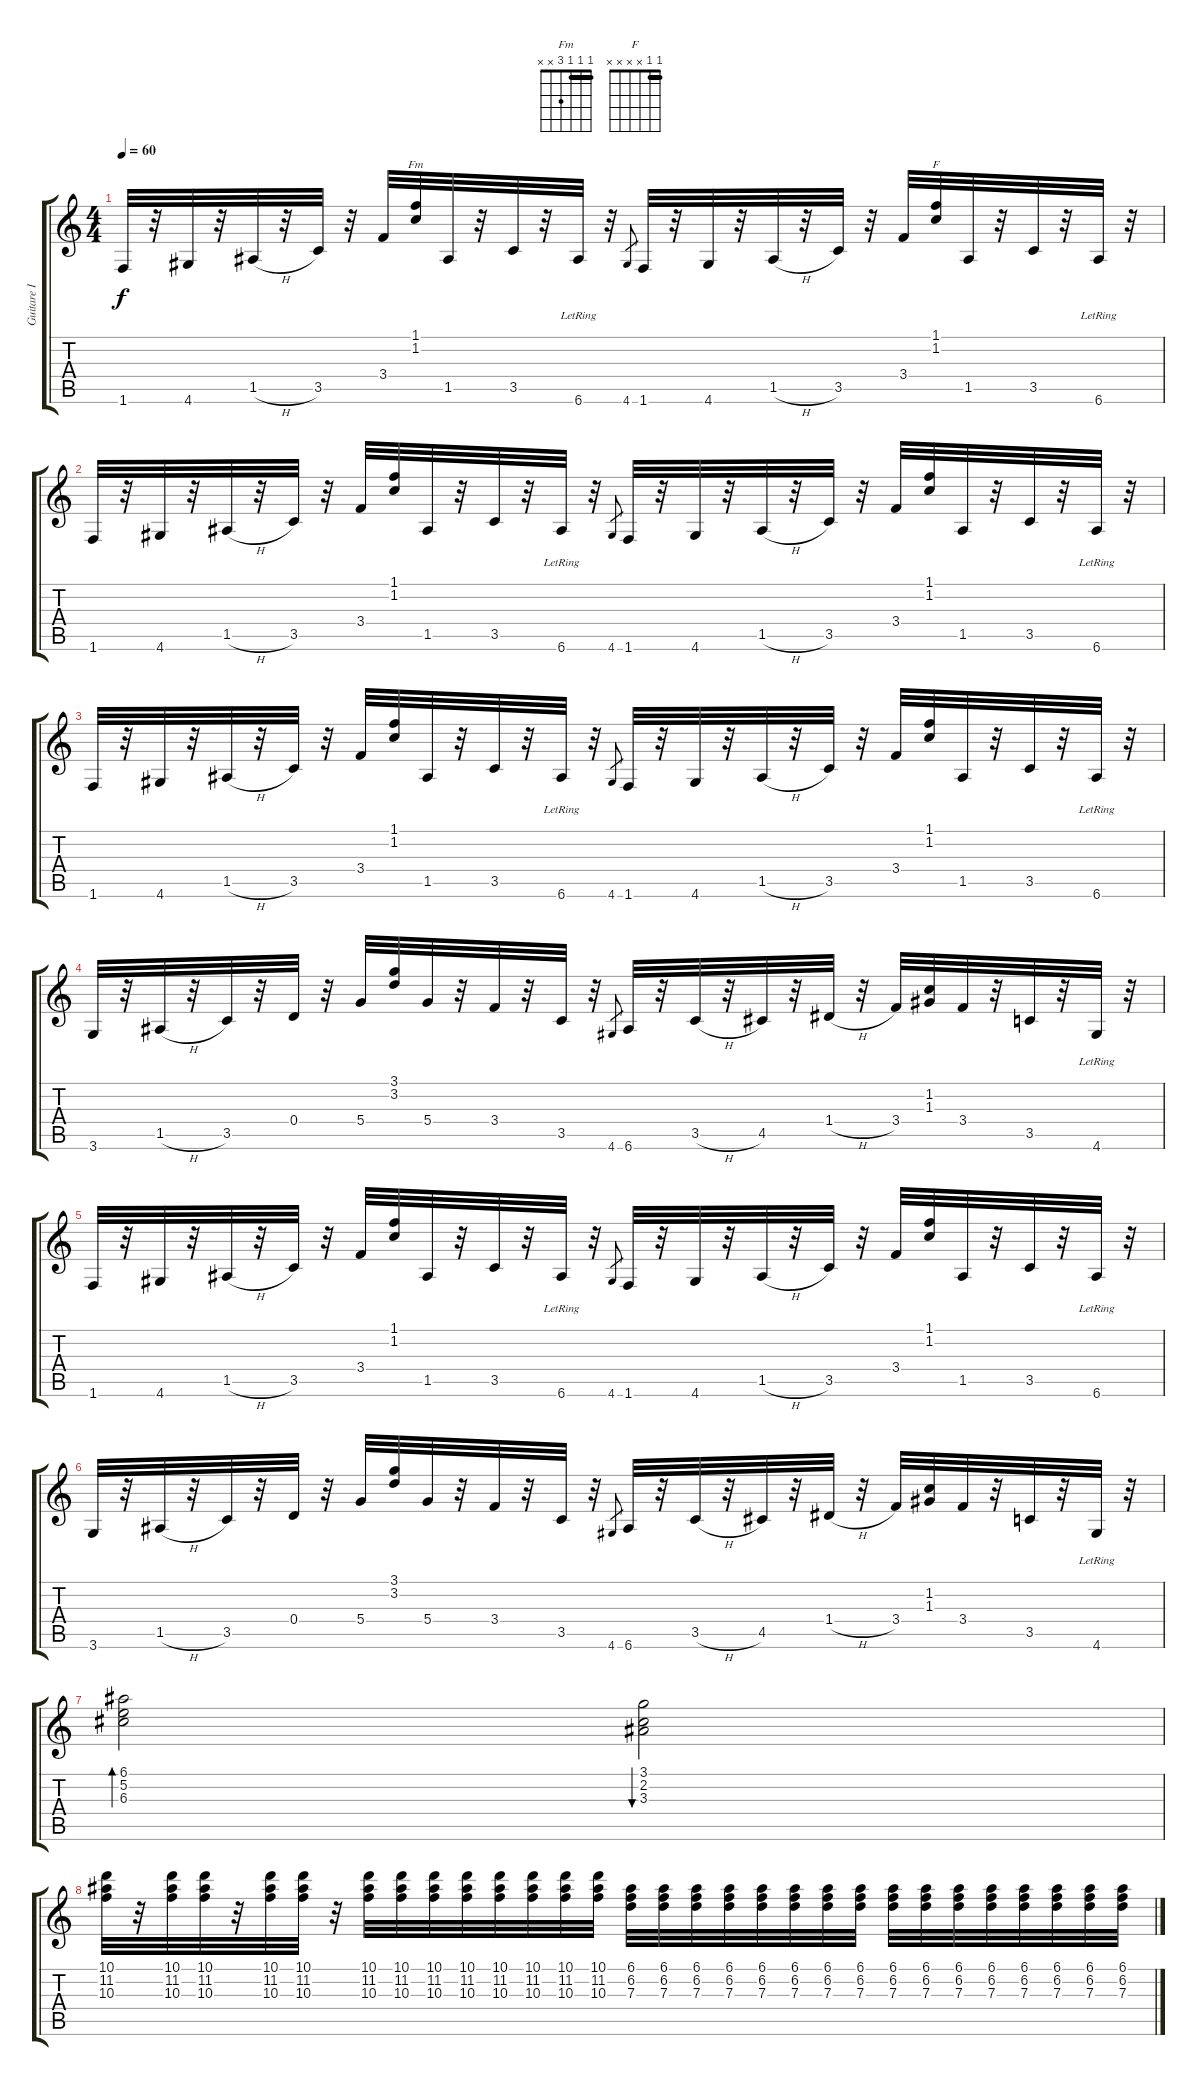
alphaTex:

\track ("Guitare I" "Guitare I") {instrument overdrivenguitar}
\staff {score tabs}
\tuning (E4 B3 G3 D3 A2 E2) {hide}
\chord ("Fm" 1 1 1 3 x x) {barre 1}
\chord ("F" 1 1 x x x x) {barre 1}
\ts (4 4)
\tempo 60
\clef g2
\ks c
1.6.32{dy f} r.32 4.6.32 r.32 1.5{h}.32 r.32 3.5.32 r.32 3.4.32 (1.1 1.2).32{ch "Fm"} 1.5.32 r.32 3.5.32 r.32 6.6{lr}.32 r.32 4.6.8{gr} 1.6.32 r.32 4.6.32 r.32 1.5{h}.32 r.32 3.5.32 r.32 3.4.32 (1.1 1.2).32{ch "F"} 1.5.32 r.32 3.5.32 r.32 6.6{lr}.32 r.32 |
1.6.32 r.32 4.6.32 r.32 1.5{h}.32 r.32 3.5.32 r.32 3.4.32 (1.1 1.2).32 1.5.32 r.32 3.5.32 r.32 6.6{lr}.32 r.32 4.6.8{gr} 1.6.32 r.32 4.6.32 r.32 1.5{h}.32 r.32 3.5.32 r.32 3.4.32 (1.1 1.2).32 1.5.32 r.32 3.5.32 r.32 6.6{lr}.32 r.32 |
1.6.32 r.32 4.6.32 r.32 1.5{h}.32 r.32 3.5.32 r.32 3.4.32 (1.1 1.2).32 1.5.32 r.32 3.5.32 r.32 6.6{lr}.32 r.32 4.6.8{gr} 1.6.32 r.32 4.6.32 r.32 1.5{h}.32 r.32 3.5.32 r.32 3.4.32 (1.1 1.2).32 1.5.32 r.32 3.5.32 r.32 6.6{lr}.32 r.32 |
3.6.32 r.32 1.5{h}.32 r.32 3.5.32 r.32 0.4.32 r.32 5.4.32 (3.1 3.2).32 5.4.32 r.32 3.4.32 r.32 3.5.32 r.32 4.6.8{gr} 6.6.32 r.32 3.5{h}.32 r.32 4.5.32 r.32 1.4{h}.32 r.32 3.4.32 (1.2 1.3).32 3.4.32 r.32 3.5.32 r.32 4.6{lr}.32 r.32 |
1.6.32 r.32 4.6.32 r.32 1.5{h}.32 r.32 3.5.32 r.32 3.4.32 (1.1 1.2).32 1.5.32 r.32 3.5.32 r.32 6.6{lr}.32 r.32 4.6.8{gr} 1.6.32 r.32 4.6.32 r.32 1.5{h}.32 r.32 3.5.32 r.32 3.4.32 (1.1 1.2).32 1.5.32 r.32 3.5.32 r.32 6.6{lr}.32 r.32 |
3.6.32 r.32 1.5{h}.32 r.32 3.5.32 r.32 0.4.32 r.32 5.4.32 (3.1 3.2).32 5.4.32 r.32 3.4.32 r.32 3.5.32 r.32 4.6.8{gr} 6.6.32 r.32 3.5{h}.32 r.32 4.5.32 r.32 1.4{h}.32 r.32 3.4.32 (1.2 1.3).32 3.4.32 r.32 3.5.32 r.32 4.6{lr}.32 r.32 |
(6.1 5.2 6.3).2{bd 240 instrument electricguitarjazz} (3.1 2.2 3.3).2{bu 240} |
(10.1 11.2 10.3).32{instrument overdrivenguitar} r.32 (10.1 11.2 10.3).32 (10.1 11.2 10.3).32 r.32 (10.1 11.2 10.3).32 (10.1 11.2 10.3).32 r.32 (10.1 11.2 10.3).32 (10.1 11.2 10.3).32 (10.1 11.2 10.3).32 (10.1 11.2 10.3).32 (10.1 11.2 10.3).32 (10.1 11.2 10.3).32 (10.1 11.2 10.3).32 (10.1 11.2 10.3).32 (6.1 6.2 7.3).32 (6.1 6.2 7.3).32 (6.1 6.2 7.3).32 (6.1 6.2 7.3).32 (6.1 6.2 7.3).32 (6.1 6.2 7.3).32 (6.1 6.2 7.3).32 (6.1 6.2 7.3).32 (6.1 6.2 7.3).32 (6.1 6.2 7.3).32 (6.1 6.2 7.3).32 (6.1 6.2 7.3).32 (6.1 6.2 7.3).32 (6.1 6.2 7.3).32 (6.1 6.2 7.3).32 (6.1 6.2 7.3).32
